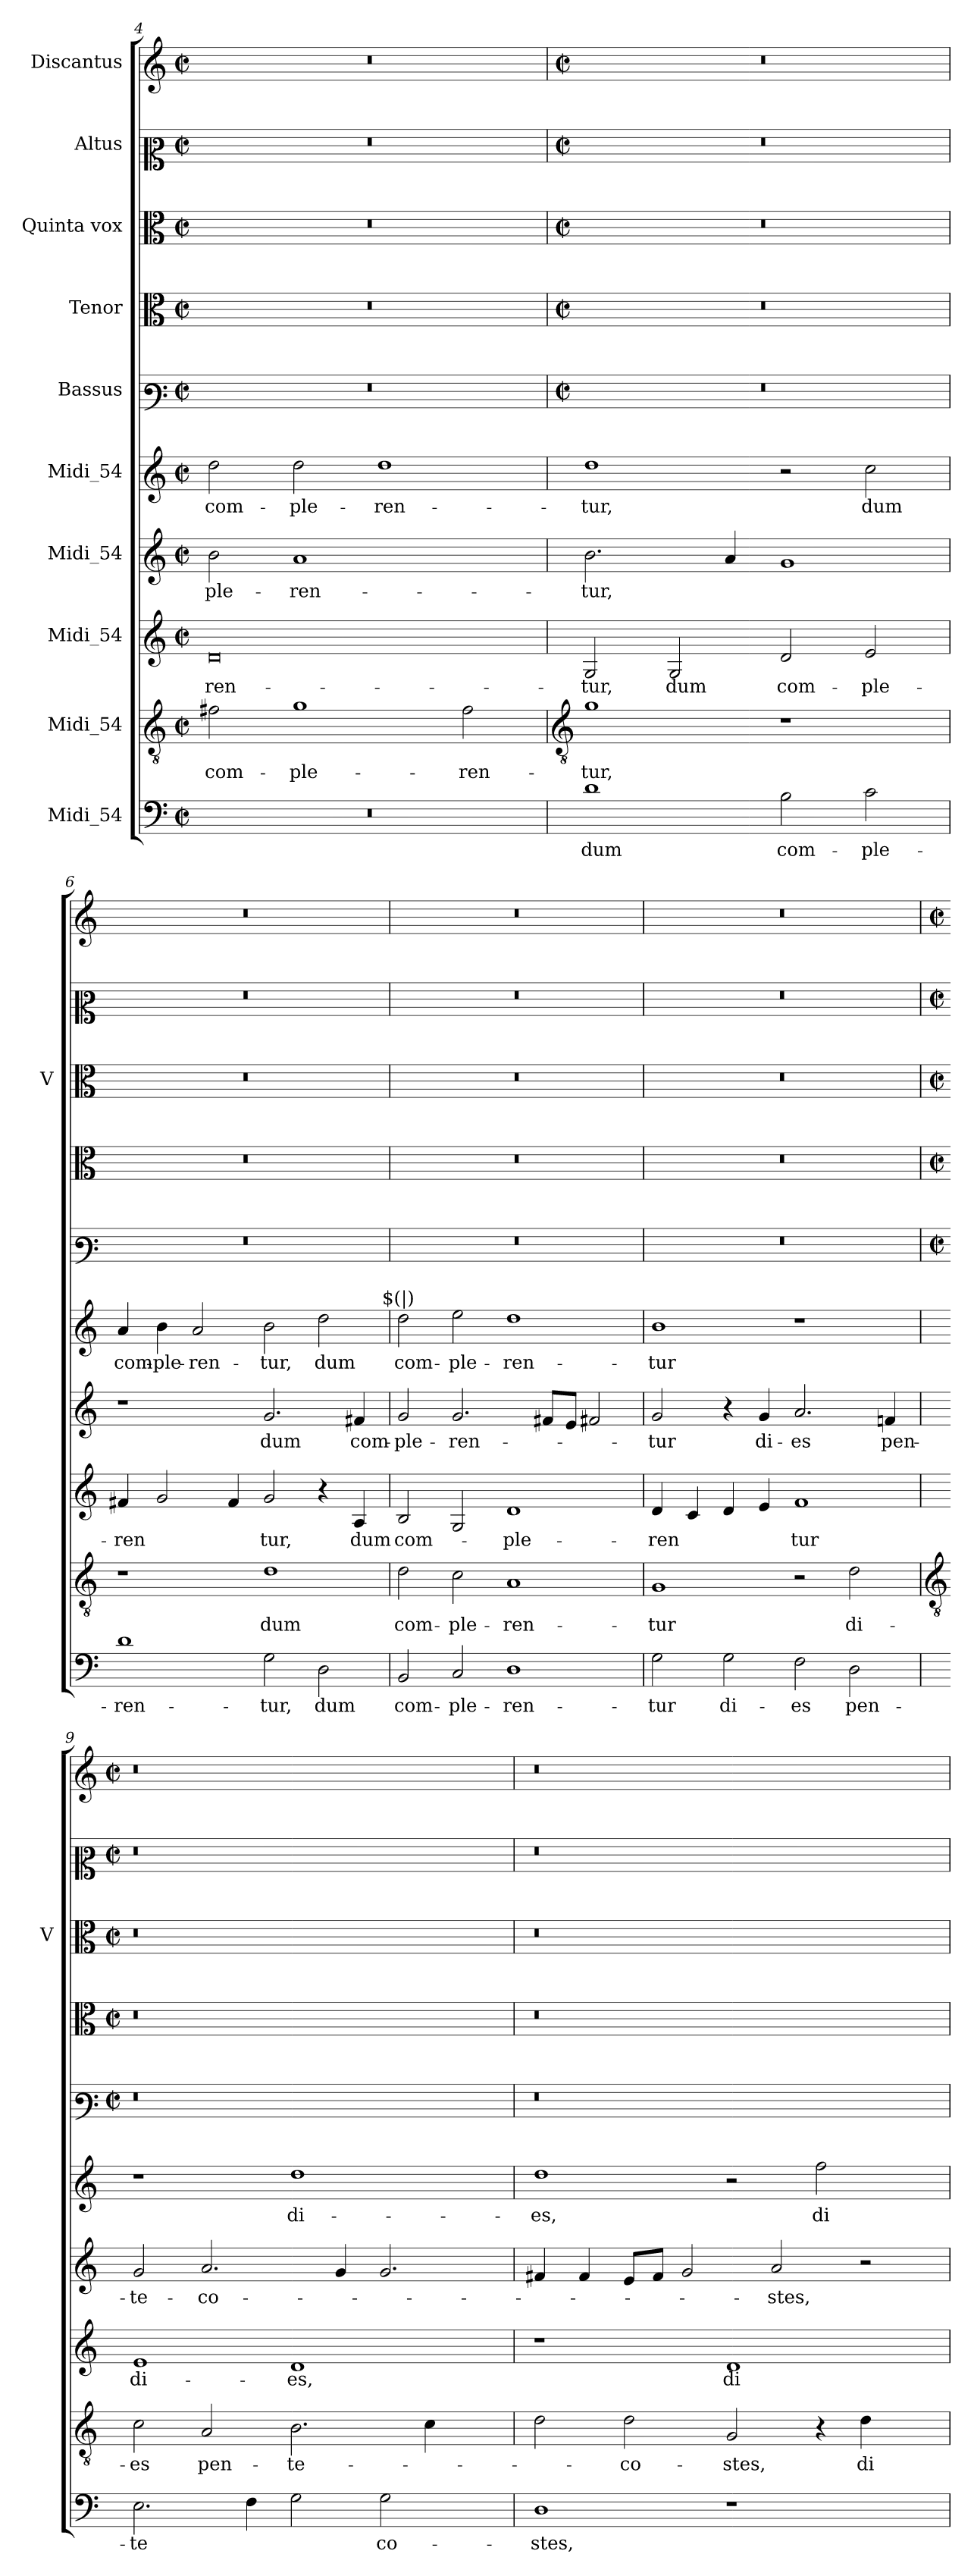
**kern	**text	**kern	**text	**kern	**text	**kern	**text	**kern	**text	**kern	**kern	**kern	**kern	**kern
*part10	*part10	*part9	*part9	*part8	*part8	*part7	*part7	*part6	*part6	*part5	*part4	*part3	*part2	*part1
*staff10	*staff10	*staff9	*staff9	*staff8	*staff8	*staff7	*staff7	*staff6	*staff6	*staff5	*staff4	*staff3	*staff2	*staff1
*I"Midi_54	*	*I"Midi_54	*	*I"Midi_54	*	*I"Midi_54	*	*I"Midi_54	*	*I"Bassus	*I"Tenor	*I"Quinta vox	*I"Altus	*I"Discantus
*	*	*	*	*	*	*	*	*	*	*	*	*I'V	*	*
*clefF4	*	*clefGv2	*	*clefG2	*	*clefG2	*	*clefG2	*	*clefF3	*clefC3	*clefC3	*clefC2	*clefG2
*k[]	*	*k[]	*	*k[]	*	*k[]	*	*k[]	*	*k[]	*k[]	*k[]	*k[]	*k[]
*C:	*	*C:	*	*C:	*	*C:	*	*C:	*	*C:	*C:	*C:	*C:	*C:
*M4/2	*	*M4/2	*	*M4/2	*	*M4/2	*	*M4/2	*	*M4/2	*M4/2	*M4/2	*M4/2	*M4/2
*met(c|)	*	*met(c|)	*	*met(c|)	*	*met(c|)	*	*met(c|)	*	*met(c|)	*met(c|)	*met(c|)	*met(c|)	*met(c|)
=4	=4	=4	=4	=4	=4	=4	=4	=4	=4	=4	=4	=4	=4	=4
!	!	!	!LO:LY:b	!	!LO:LY:b	!	!LO:LY:b	!	!LO:LY:b	!	!	!	!	!
0r	.	2f#X	com-	0d	-ren-	2b	-ple-	2dd	com-	0r	0r	0r	0r	0r
!	!	!	!LO:LY:b	!	!	!	!LO:LY:b	!	!LO:LY:b	!	!	!	!	!
.	.	1g	-ple-	.	.	1a	-ren-	2dd	-ple-	.	.	.	.	.
!	!	!	!	!	!	!	!	!	!LO:LY:b	!	!	!	!	!
.	.	.	.	.	.	.	.	1dd	-ren-	.	.	.	.	.
!	!	!	!LO:LY:b	!	!	!	!	!	!	!	!	!	!	!
.	.	2f#	-ren-	.	.	2ryy	.	.	.	.	.	.	.	.
!!LO:LB:g=z
=5	=5	=5	=5	=5	=5	=5	=5	=5	=5	=5	=5	=5	=5	=5
*	*	*clefGv2	*	*	*	*	*	*	*	*	*	*	*	*
*	*	*	*	*	*	*	*	*	*	*M4/2	*M4/2	*M4/2	*M4/2	*M4/2
*	*	*	*	*	*	*	*	*	*	*met(c|)	*met(c|)	*met(c|)	*met(c|)	*met(c|)
!	!LO:LY:b	!	!LO:LY:b	!	!LO:LY:b	!	!LO:LY:b	!	!LO:LY:b	!	!	!	!	!
1d	dum	1g	-tur,	2G	-tur,	2.b	-tur,	1dd	-tur,	0r	0r	0r	0r	0r
!	!	!	!	!	!LO:LY:b	!	!	!	!	!	!	!	!	!
.	.	.	.	2G	dum	.	.	.	.	.	.	.	.	.
.	.	.	.	.	.	4a	.	.	.	.	.	.	.	.
!	!LO:LY:b	!	!	!	!LO:LY:b	!	!	!	!	!	!	!	!	!
2B	com-	1r	.	2d	com-	1g	.	2r	.	.	.	.	.	.
!	!LO:LY:b	!	!	!	!LO:LY:b	!	!	!	!LO:LY:b	!	!	!	!	!
2c	-ple-	.	.	2e	-ple-	.	.	2cc	dum	.	.	.	.	.
=6	=6	=6	=6	=6	=6	=6	=6	=6	=6	=6	=6	=6	=6	=6
!	!LO:LY:b	!	!	!	!LO:LY:b	!	!	!	!LO:LY:b	!	!	!	!	!
1d	-ren-	1r	.	4f#X	-ren	1r	.	4a	com-	0r	0r	0r	0r	0r
!	!	!	!	!	!	!	!	!	!LO:LY:b	!	!	!	!	!
.	.	.	.	2g	.	.	.	4b	-ple-	.	.	.	.	.
!	!	!	!	!	!	!	!	!	!LO:LY:b	!	!	!	!	!
.	.	.	.	.	.	.	.	2a	-ren-	.	.	.	.	.
.	.	.	.	4f#	.	.	.	.	.	.	.	.	.	.
!	!LO:LY:b	!	!LO:LY:b	!	!LO:LY:b	!	!LO:LY:b	!	!LO:LY:b	!	!	!	!	!
2G	-tur,	1d	dum	2g	tur,	2.g	dum	2b	-tur,	.	.	.	.	.
!	!LO:LY:b	!	!	!	!	!	!	!	!LO:LY:b	!	!	!	!	!
2D	dum	.	.	4r	.	.	.	2dd	dum	.	.	.	.	.
!	!	!	!	!	!LO:LY:b	!	!LO:LY:b	!	!	!	!	!	!	!
.	.	.	.	4A	dum	4f#X	com-	.	.	.	.	.	.	.
=7	=7	=7	=7	=7	=7	=7	=7	=7	=7	=7	=7	=7	=7	=7
!	!	!	!	!	!	!	!	!LO:TX:a:cj:t=$(|)	!	!	!	!	!	!
!	!LO:LY:b	!	!LO:LY:b	!	!LO:LY:b	!	!LO:LY:b	!	!LO:LY:b	!	!	!	!	!
2BB	com-	2d	com-	2B	com-	2g	-ple-	2dd	com-	0r	0r	0r	0r	0r
!	!LO:LY:b	!	!LO:LY:b	!	!	!	!LO:LY:b	!	!LO:LY:b	!	!	!	!	!
2C	-ple-	2c	-ple-	2G	.	2.g	-ren-	2ee	-ple-	.	.	.	.	.
!	!LO:LY:b	!	!LO:LY:b	!	!LO:LY:b	!	!	!	!LO:LY:b	!	!	!	!	!
1D	-ren-	1A	-ren-	1d	-ple-	.	.	1dd	-ren-	.	.	.	.	.
.	.	.	.	.	.	8f#L	.	.	.	.	.	.	.	.
.	.	.	.	.	.	8eJ	.	.	.	.	.	.	.	.
.	.	.	.	.	.	2f#X	.	.	.	.	.	.	.	.
=8	=8	=8	=8	=8	=8	=8	=8	=8	=8	=8	=8	=8	=8	=8
!	!LO:LY:b	!	!LO:LY:b	!	!LO:LY:b	!	!LO:LY:b	!	!LO:LY:b	!	!	!	!	!
2G	-tur	1G	-tur	4d	-ren	2g	-tur	1b	-tur	0r	0r	0r	0r	0r
.	.	.	.	4c	.	.	.	.	.	.	.	.	.	.
!	!LO:LY:b	!	!	!	!	!	!	!	!	!	!	!	!	!
2G	di-	.	.	4d	.	4r	.	.	.	.	.	.	.	.
!	!	!	!	!	!	!	!LO:LY:b	!	!	!	!	!	!	!
.	.	.	.	4e	.	4g	di-	.	.	.	.	.	.	.
!	!LO:LY:b	!	!	!	!LO:LY:b	!	!LO:LY:b	!	!	!	!	!	!	!
2F	-es	2r	.	1f	tur	2.a	-es	1r	.	.	.	.	.	.
!	!LO:LY:b	!	!LO:LY:b	!	!	!	!	!	!	!	!	!	!	!
2D	pen-	2d	di-	.	.	.	.	.	.	.	.	.	.	.
!	!	!	!	!	!	!	!LO:LY:b	!	!	!	!	!	!	!
.	.	.	.	.	.	4fn	pen-	.	.	.	.	.	.	.
!!LO:LB:g=z
=9	=9	=9	=9	=9	=9	=9	=9	=9	=9	=9	=9	=9	=9	=9
*	*	*clefGv2	*	*	*	*	*	*	*	*	*	*	*	*
*	*	*	*	*	*	*	*	*	*	*M4/2	*M4/2	*M4/2	*M4/2	*M4/2
*	*	*	*	*	*	*	*	*	*	*met(c|)	*met(c|)	*met(c|)	*met(c|)	*met(c|)
!	!LO:LY:b	!	!LO:LY:b	!	!LO:LY:b	!	!LO:LY:b	!	!	!	!	!	!	!
2.E	-te-	2c	-es	1e	di-	2g	-te-	1r	.	0r	0r	0r	0r	0r
!	!	!	!LO:LY:b	!	!	!	!LO:LY:b	!	!	!	!	!	!	!
.	.	2A	pen-	.	.	2.a	-co-	.	.	.	.	.	.	.
4F	.	.	.	.	.	.	.	.	.	.	.	.	.	.
!	!LO:LY:b	!	!LO:LY:b	!	!LO:LY:b	!	!	!	!LO:LY:b	!	!	!	!	!
2G	--	2.B	-te-	1d	-es,	.	.	1dd	di-	.	.	.	.	.
.	.	.	.	.	.	4g	.	.	.	.	.	.	.	.
!	!LO:LY:b	!	!	!	!	!	!	!	!	!	!	!	!	!
2G	co-	.	.	.	.	2.g	.	.	.	.	.	.	.	.
.	.	4c	.	.	.	.	.	.	.	.	.	.	.	.
4ryy	.	4ryy	.	4ryy	.	.	.	4ryy	.	4ryy	4ryy	4ryy	4ryy	4ryy
=9	=9	=9	=9	=9	=9	=9	=9	=9	=9	=9	=9	=9	=9	=9
!	!LO:LY:b	!	!	!	!	!	!	!	!LO:LY:b	!	!	!	!	!
1D	-stes,	2d	.	1r	.	4f#	.	1dd	-es,	0r	0r	0r	0r	0r
.	.	.	.	.	.	4f#	.	.	.	.	.	.	.	.
!	!	!	!LO:LY:b	!	!	!	!	!	!	!	!	!	!	!
.	.	2d	-co-	.	.	8eL	.	.	.	.	.	.	.	.
.	.	.	.	.	.	8f#J	.	.	.	.	.	.	.	.
.	.	.	.	.	.	2g	.	.	.	.	.	.	.	.
!	!	!	!LO:LY:b	!	!LO:LY:b	!	!	!	!	!	!	!	!	!
1r	.	2G	-stes,	1d	di-	.	.	2r	.	.	.	.	.	.
!	!	!	!	!	!	!	!LO:LY:b	!	!	!	!	!	!	!
.	.	.	.	.	.	2a	-stes,	.	.	.	.	.	.	.
!	!	!	!	!	!	!	!	!	!LO:LY:b	!	!	!	!	!
.	.	4r	.	.	.	.	.	2ff	di-	.	.	.	.	.
!	!	!	!LO:LY:b	!	!	!	!	!	!	!	!	!	!	!
.	.	4d	di-	.	.	2r	.	.	.	.	.	.	.	.
4ryy	.	4ryy	.	4ryy	.	.	.	4ryy	.	4ryy	4ryy	4ryy	4ryy	4ryy
=	=	=	=	=	=	=	=	=	=	=	=	=	=	=
*-	*-	*-	*-	*-	*-	*-	*-	*-	*-	*-	*-	*-	*-	*-
